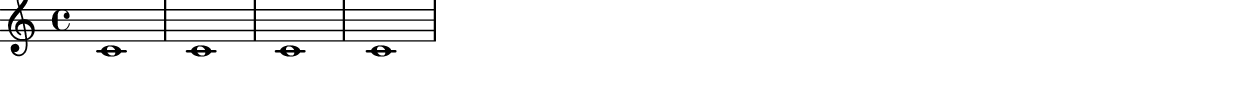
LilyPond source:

%% Generated by lilypond-book
%% Options: [exampleindent=10.16\mm,indent=0\mm,line-width=160\mm,paper-height=845.047\pt,paper-width=597.508\pt,papersize='(cons (* 597.508 pt) (* 845.047 pt))]
\include "lilypond-book-preamble.ly"


% ****************************************************************
% Start cut-&-pastable-section
% ****************************************************************

#(ly:set-option 'eps-box-padding 3.000000)



\paper {
  #(set-paper-size '(cons (* 597.508 pt) (* 845.047 pt)))
  indent = 0\mm
  line-width = 160\mm
  % offset the left padding, also add 1mm as lilypond creates cropped
  % images with a little space on the right
  line-width = #(- line-width (* mm  3.000000) (* mm 1))
}

\layout {
  
}




% ****************************************************************
% ly snippet:
% ****************************************************************
\sourcefilename "/lilypond-2.25.15/input/regression/fret-diagrams-fret-label.ly"
\sourcefileline 0
\version "2.21.0"

\header {
  texidoc="
The label for the lowest fret can be changed in location,
size, and number type.

"
}

\layout { ragged-right = ##t }

<<
  \chords {
    c1 |
    c1 |
    c1 |
    c1
  }

  \new Voice {
    \textLengthOn

     %% C major for guitar,  verbose style
    c'1 ^\markup {
            \fret-diagram-verbose #'((mute 6)
                                     (place-fret 5 3 1)
                                     (place-fret 4 5 2)
                                     (place-fret 3 5 3)
                                     (place-fret 2 5 4)
                                     (place-fret 1 3 1)
                                     (barre 5 1 3))}

     %% C major for guitar, verbose style
    \override TextScript.fret-diagram-details.label-dir = #LEFT
    \override TextScript.fret-diagram-details.number-type = #'roman-upper
    c' ^\markup {
            \fret-diagram-verbose #'((mute 6)
                                     (place-fret 5 3 1)
                                     (place-fret 4 5 2)
                                     (place-fret 3 5 3)
                                     (place-fret 2 5 4)
                                     (place-fret 1 3 1)
                                     (barre 5 1 3))}

     %% C major for guitar, verbose style
    \revert TextScript.fret-diagram-details.label-dir
    \override TextScript.fret-diagram-details.fret-label-font-mag = #0.4
    \override TextScript.fret-diagram-details.number-type = #'roman-lower
    \once \override TextScript.fret-diagram-details.fret-label-vertical-offset = #0
    c' ^\markup {
            \fret-diagram-verbose #'((mute 6)
                                     (place-fret 5 3 1)
                                     (place-fret 4 5 2)
                                     (place-fret 3 5 3)
                                     (place-fret 2 5 4)
                                     (place-fret 1 3 1)
                                     (barre 5 1 3))}

     %% C major for guitar, verbose style
    \revert TextScript.fret-diagram-details.label-dir
    \once \override TextScript.fret-diagram-details.number-type = #'custom
    \once \override TextScript.fret-diagram-details.fret-label-horizontal-offset = #0.5
    \once \override TextScript.fret-diagram-details.fret-label-custom-format = "~d°"
    c' ^\markup {
            \fret-diagram-verbose #'((mute 6)
                                     (place-fret 5 3 1)
                                     (place-fret 4 5 2)
                                     (place-fret 3 5 3)
                                     (place-fret 2 5 4)
                                     (place-fret 1 3 1)
                                     (barre 5 1 3))}

 }
>>



% ****************************************************************
% end ly snippet
% ****************************************************************
